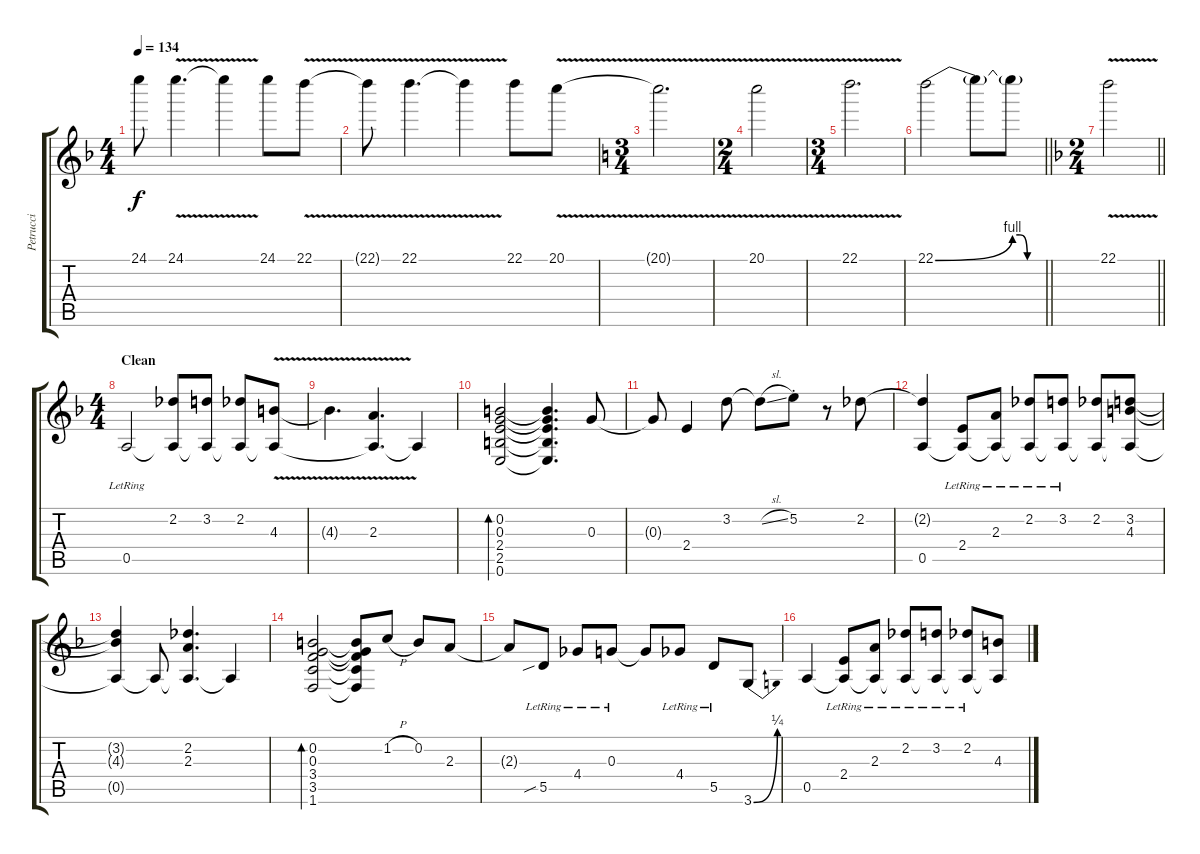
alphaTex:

\track ("Petrucci" "Petrucci") {instrument distortionguitar}
\staff {score tabs}
\tuning (E4 B3 G3 D3 A2 E2) {hide}
\ts (4 4)
\tempo 134
\clef g2
\ks f
24.1{t}.8{dy f} 24.1{v}.4{d} 24.1{t}.4 24.1.8 22.1{v}.8 |
22.1{t}.8 22.1{v}.4{d} 22.1{t}.4 22.1.8 20.1{v}.8 |
\ts (3 4)
\ks c
20.1{t}.2{d} |
\ts (2 4)
20.1{v}.2 |
\ts (3 4)
22.1{v}.2{d} |
\barLineRight lightlight
22.1{be (bend 0 0 60 4)}.2 22.1{t}.8 22.1{be (custom 0 4 15 4 30 0 60 0) t}.8 |
\ts (2 4)
\barLineRight lightlight
\ks f
22.1{v}.2 |
\ts (4 4)
\section ("" "Clean")
0.5{lr}.2 (2.2 0.5{t}).8 (3.2 0.5{t}).8 (2.2 0.5{t}).8 (4.3{v} 0.5{t}).8 |
4.3{t}.4{d} (2.3{v} 0.5{t}).4{d} 0.5{t}.4 |
(0.2 0.3 2.4 2.5 0.6).2{bd 240} (0.2{t} 0.3{t} 2.4{t} 2.5{t} 0.6{t}).4{d} 0.3.8 |
0.3{t}.8 2.4.4 3.2.8 3.2{sl t}.8 5.2{st}.8 r.8 2.2.8 |
(2.2{t} 0.5).4 (2.4{lr} 0.5{t}).8 (2.3{lr} 0.5{t}).8 (2.2{lr} 0.5{t}).8 (3.2{lr} 0.5{t}).8 (2.2 0.5{t}).8 (3.2 4.3 0.5{t}).8 |
(3.2{t} 4.3{t} 0.5{t}).4 0.5{t}.8 (2.2 2.3 0.5{t}).4{d} 0.5{t}.4 |
(0.2 0.3 3.4 3.5 1.6).2{bd 240} (0.2{t} 0.3{t} 3.4{t} 3.5{t} 1.6{t}).8 1.2{h}.8 0.2.8 2.3.8 |
2.3{t}.8 5.5{sib lr}.8 4.4{lr}.8 0.3{lr}.8 0.3{t}.8 4.4{lr}.8 5.5{lr}.8 3.6{be (bend 0 0 60 1)}.8 |
0.5.4 (2.4{lr} 0.5{t}).8 (2.3{lr} 0.5{t}).8 (2.2{lr} 0.5{t}).8 (3.2{lr} 0.5{t}).8 (2.2{lr} 0.5{t}).8 (4.3 0.5{t}).8
